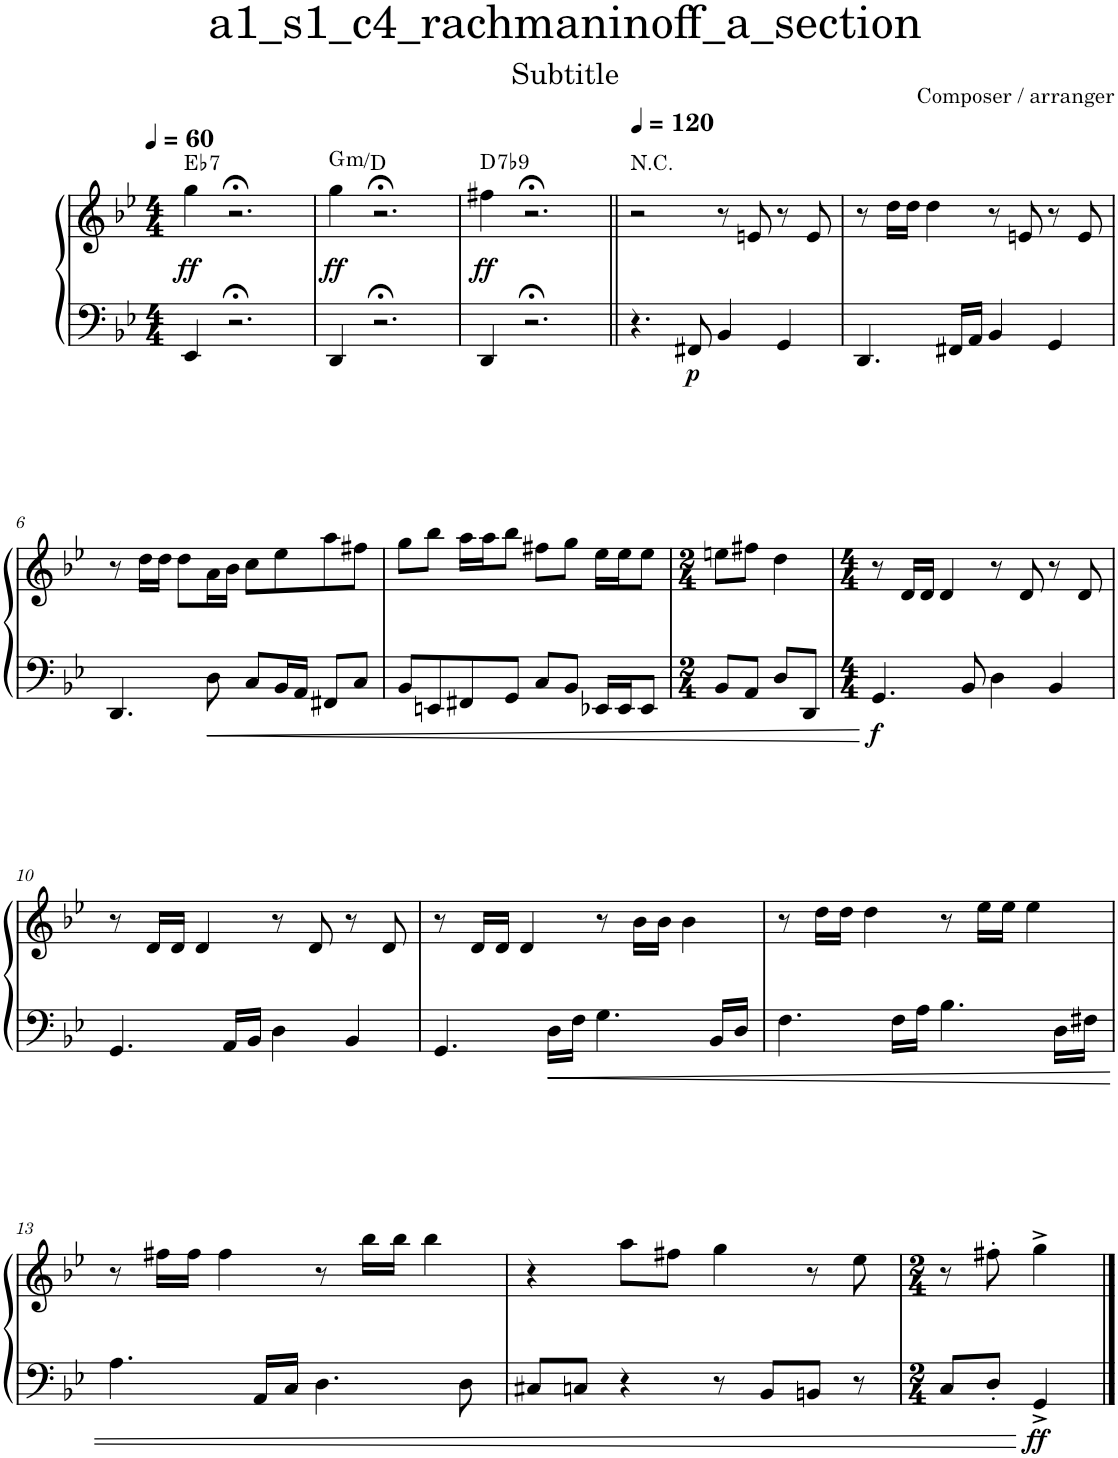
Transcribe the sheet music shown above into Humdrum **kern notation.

**kern	**kern	**dynam	**harte
*part1	*part1	*part1	*part1
*staff2	*staff1	*staff1/2	*
*I"Piano	*	*	*
*I'Pno.	*	*	*
*clefF4	*clefG2	*	*
*k[b-e-]	*k[b-e-]	*	*
*M4/4	*M4/4	*	*
*MM60	*MM60	*	*
=1	=1	=1	=1
!	!	!LO:DY:b	!LO:H:kt=7
4EE-/	4gg\	ff	Eb:7
2.r;<	2.r;<	.	.
=2	=2	=2	=2
!	!	!LO:DY:b	!LO:H:kt=m
4DD/	4gg\	ff	G:min/5
2.r;<	2.r;<	.	.
=3	=3	=3	=3
!	!	!LO:DY:b	!LO:H:kt=7
4DD/	4ff#X\	ff	D:7(b9)
2.r;<	2.r;<	.	.
=4||	=4||	=4||	=4||
*	*MM120	*	*
!	!	!	!LO:H:kt=N.C.
4.r	2r	.	N
!	!	!LO:DY:b=2	!
8FF#X/	.	p	.
4BB-/	8r	.	.
.	8en/	.	.
4GG/	8r	.	.
.	8e/	.	.
=5	=5	=5	=5
4.DD/	8r	.	.
.	16dd\LL	.	.
.	16dd\JJ	.	.
.	4dd\	.	.
16FF#X/LL	.	.	.
16AA/JJ	.	.	.
4BB-/	8r	.	.
.	8en/	.	.
4GG/	8r	.	.
.	8e/	.	.
!!LO:LB:g=z
=6	=6	=6	=6
4.DD/	8r	.	.
.	16dd\LL	.	.
.	16dd\JJ	.	.
.	8dd\L	.	.
8D\	16a\L	.	.
.	16b-\JJ	.	.
8C/L	8cc\L	.	.
16BB-/L	8ee-\	.	.
16AA/JJ	.	.	.
8FF#X/L	8aa\	.	.
8C/J	8ff#X\J	.	.
=7	=7	=7	=7
8BB-/L	8gg\L	.	.
8EEn/	8bb-\J	.	.
8FF#X/	16aa\LL	.	.
.	16aa\J	.	.
8GG/J	8bb-\J	.	.
8C/L	8ff#X\L	.	.
8BB-/J	8gg\J	.	.
16EE-X/LL	16ee-\LL	.	.
16EE-/J	16ee-\J	.	.
8EE-/J	8ee-\J	.	.
=8	=8	=8	=8
*M2/4	*M2/4	*	*
8BB-/L	8een\L	.	.
8AA/J	8ff#X\J	.	.
8D/L	4dd\	.	.
8DD/J	.	.	.
=9	=9	=9	=9
*M4/4	*M4/4	*	*
!	!	!LO:DY:b=2	!
4.GG/	8r	f	.
.	16d/LL	.	.
.	16d/JJ	.	.
.	4d/	.	.
8BB-/	.	.	.
4D\	8r	.	.
.	8d/	.	.
4BB-/	8r	.	.
.	8d/	.	.
!!LO:LB:g=z
=10	=10	=10	=10
4.GG/	8r	.	.
.	16d/LL	.	.
.	16d/JJ	.	.
.	4d/	.	.
16AA/LL	.	.	.
16BB-/JJ	.	.	.
4D\	8r	.	.
.	8d/	.	.
4BB-/	8r	.	.
.	8d/	.	.
=11	=11	=11	=11
4.GG/	8r	.	.
.	16d/LL	.	.
.	16d/JJ	.	.
.	4d/	.	.
16D\LL	.	.	.
16F\JJ	.	.	.
4.G\	8r	.	.
.	16b-\LL	.	.
.	16b-\JJ	.	.
.	4b-\	.	.
16BB-/LL	.	.	.
16D/JJ	.	.	.
=12	=12	=12	=12
4.F\	8r	.	.
.	16dd\LL	.	.
.	16dd\JJ	.	.
.	4dd\	.	.
16F\LL	.	.	.
16A\JJ	.	.	.
4.B-\	8r	.	.
.	16ee-\LL	.	.
.	16ee-\JJ	.	.
.	4ee-\	.	.
16D\LL	.	.	.
16F#X\JJ	.	.	.
!!LO:LB:g=z
=13	=13	=13	=13
4.A\	8r	.	.
.	16ff#X\LL	.	.
.	16ff#\JJ	.	.
.	4ff#\	.	.
16AA/LL	.	.	.
16C/JJ	.	.	.
4.D\	8r	.	.
.	16bb-\LL	.	.
.	16bb-\JJ	.	.
.	4bb-\	.	.
8D\	.	.	.
=14	=14	=14	=14
8C#X/L	4r	.	.
8Cn/J	.	.	.
4r	8aa\L	.	.
.	8ff#X\J	.	.
8r	4gg\	.	.
8BB-/L	.	.	.
8BBn/J	8r	.	.
8r	8ee-\	.	.
=15	=15	=15	=15
*M2/4	*M2/4	*	*
8C/L	8r	.	.
8D'/J	8ff#X'\	.	.
!	!	!LO:DY:b=2	!
4GG^/	4gg^\	ff	.
==	==	==	==
*-	*-	*-	*-
